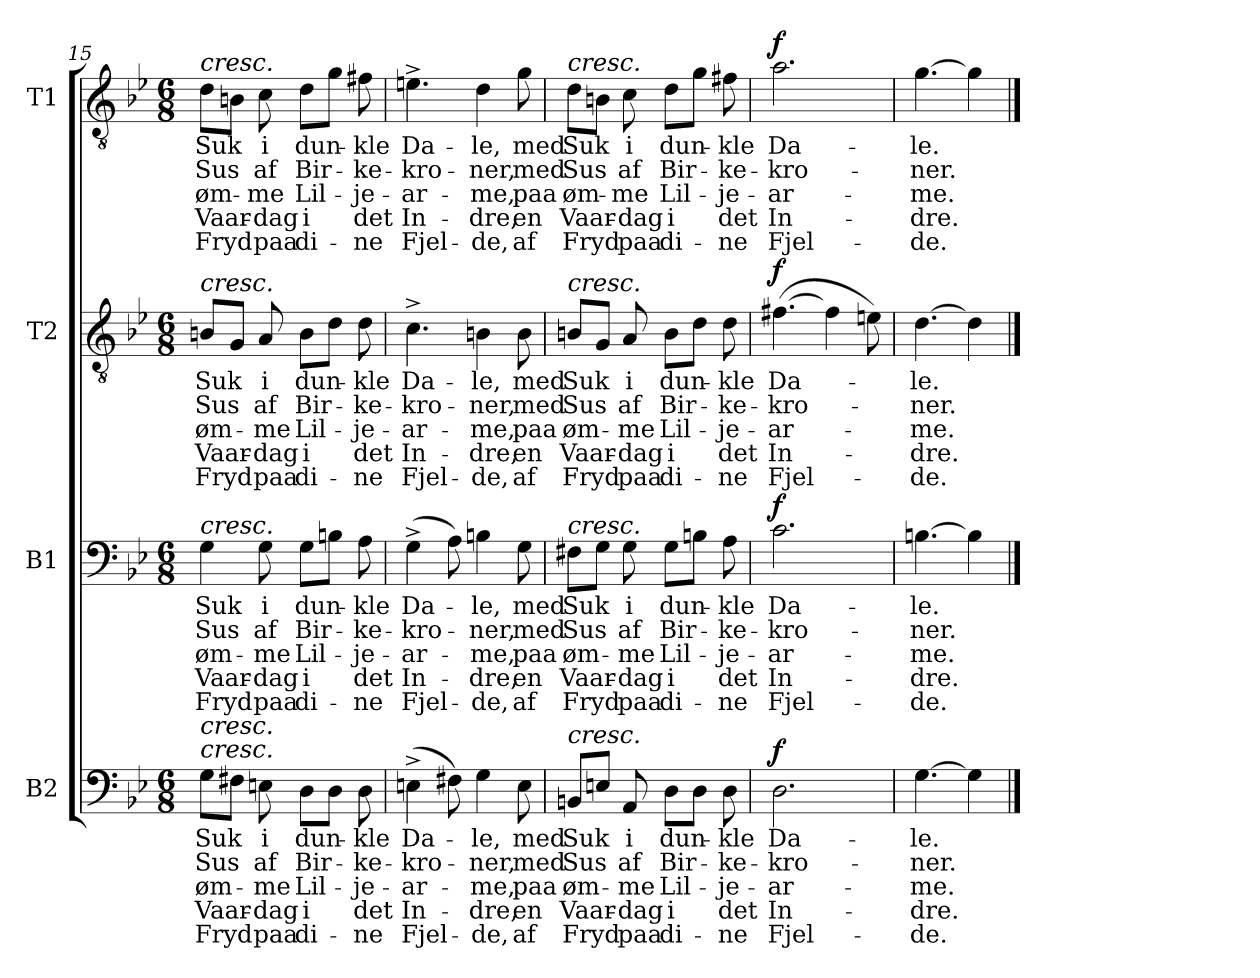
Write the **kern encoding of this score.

**kern	**text	**text	**text	**text	**text	**dynam	**kern	**text	**text	**text	**text	**text	**dynam	**kern	**text	**text	**text	**text	**text	**dynam	**kern	**text	**text	**text	**text	**text	**dynam
*part4	*part4	*part4	*part4	*part4	*part4	*part4	*part3	*part3	*part3	*part3	*part3	*part3	*part3	*part2	*part2	*part2	*part2	*part2	*part2	*part2	*part1	*part1	*part1	*part1	*part1	*part1	*part1
*staff4	*staff4	*staff4	*staff4	*staff4	*staff4	*staff4	*staff3	*staff3	*staff3	*staff3	*staff3	*staff3	*staff3	*staff2	*staff2	*staff2	*staff2	*staff2	*staff2	*staff2	*staff1	*staff1	*staff1	*staff1	*staff1	*staff1	*staff1
*I"B2	*	*	*	*	*	*	*I"B1	*	*	*	*	*	*	*I"T2	*	*	*	*	*	*	*I"T1	*	*	*	*	*	*
*clefF4	*	*	*	*	*	*	*clefF4	*	*	*	*	*	*	*clefGv2	*	*	*	*	*	*	*clefGv2	*	*	*	*	*	*
*k[b-e-]	*	*	*	*	*	*	*k[b-e-]	*	*	*	*	*	*	*k[b-e-]	*	*	*	*	*	*	*k[b-e-]	*	*	*	*	*	*
*M6/8	*	*	*	*	*	*	*M6/8	*	*	*	*	*	*	*M6/8	*	*	*	*	*	*	*M6/8	*	*	*	*	*	*
=15	=15	=15	=15	=15	=15	=15	=15	=15	=15	=15	=15	=15	=15	=15	=15	=15	=15	=15	=15	=15	=15	=15	=15	=15	=15	=15	=15
!	!	!	!	!	!	!	!	!	!	!	!	!	!	!	!	!	!	!	!	!	!LO:TX:a:i:t=cresc.	!	!	!	!	!	!
!	!	!	!	!	!	!	!	!	!	!	!	!	!	!LO:TX:a:i:t=cresc.	!	!	!	!	!	!	!	!	!	!	!	!	!
!	!	!	!	!	!	!	!LO:TX:a:i:t=cresc.	!	!	!	!	!	!	!	!	!	!	!	!	!	!	!	!	!	!	!	!
!LO:TX:a:i:t=cresc.	!	!	!	!	!	!	!	!	!	!	!	!	!	!	!	!	!	!	!	!	!	!	!	!	!	!	!
!LO:TX:a:i:t=cresc.	!	!	!	!	!	!	!	!	!	!	!	!	!	!	!	!	!	!	!	!	!	!	!	!	!	!	!
!	!LO:LY:b	!LO:LY:b	!LO:LY:b	!LO:LY:b	!LO:LY:b	!	!	!LO:LY:b	!LO:LY:b	!LO:LY:b	!LO:LY:b	!LO:LY:b	!	!	!LO:LY:b	!LO:LY:b	!LO:LY:b	!LO:LY:b	!LO:LY:b	!	!	!LO:LY:b	!LO:LY:b	!LO:LY:b	!LO:LY:b	!LO:LY:b	!
8G\L	Suk	Sus	øm-	Vaar-	Fryd	.	4G\	Suk	Sus	øm-	Vaar-	Fryd	.	8Bn/L	Suk	Sus	øm-	Vaar-	Fryd	.	8d\L	Suk	Sus	øm-	Vaar-	Fryd	.
8F#X\J	.	.	.	.	.	.	.	.	.	.	.	.	.	8G/J	.	.	.	.	.	.	8Bn\J	.	.	.	.	.	.
!	!LO:LY:b	!LO:LY:b	!LO:LY:b	!LO:LY:b	!LO:LY:b	!	!	!LO:LY:b	!LO:LY:b	!LO:LY:b	!LO:LY:b	!LO:LY:b	!	!	!LO:LY:b	!LO:LY:b	!LO:LY:b	!LO:LY:b	!LO:LY:b	!	!	!LO:LY:b	!LO:LY:b	!LO:LY:b	!LO:LY:b	!LO:LY:b	!
8En\	i	af	-me	-dag	paa	.	8G\	i	af	-me	-dag	paa	.	8A/	i	af	-me	-dag	paa	.	8c\	i	af	-me	-dag	paa	.
!	!LO:LY:b	!LO:LY:b	!LO:LY:b	!LO:LY:b	!LO:LY:b	!	!	!LO:LY:b	!LO:LY:b	!LO:LY:b	!LO:LY:b	!LO:LY:b	!	!	!LO:LY:b	!LO:LY:b	!LO:LY:b	!LO:LY:b	!LO:LY:b	!	!	!LO:LY:b	!LO:LY:b	!LO:LY:b	!LO:LY:b	!LO:LY:b	!
8D\L	dun-	Bir-	Lil-	i	di-	.	8G\L	dun-	Bir-	Lil-	i	di-	.	8B\L	dun-	Bir-	Lil-	i	di-	.	8d\L	dun-	Bir-	Lil-	i	di-	.
8D\J	.	.	.	.	.	.	8Bn\J	.	.	.	.	.	.	8d\J	.	.	.	.	.	.	8g\J	.	.	.	.	.	.
!	!LO:LY:b	!LO:LY:b	!LO:LY:b	!LO:LY:b	!LO:LY:b	!	!	!LO:LY:b	!LO:LY:b	!LO:LY:b	!LO:LY:b	!LO:LY:b	!	!	!LO:LY:b	!LO:LY:b	!LO:LY:b	!LO:LY:b	!LO:LY:b	!	!	!LO:LY:b	!LO:LY:b	!LO:LY:b	!LO:LY:b	!LO:LY:b	!
8D\	-kle	-ke-	-je-	det	-ne	.	8A\	-kle	-ke-	-je-	det	-ne	.	8d\	-kle	-ke-	-je-	det	-ne	.	8f#X\	-kle	-ke-	-je-	det	-ne	.
=16	=16	=16	=16	=16	=16	=16	=16	=16	=16	=16	=16	=16	=16	=16	=16	=16	=16	=16	=16	=16	=16	=16	=16	=16	=16	=16	=16
!	!LO:LY:b	!LO:LY:b	!LO:LY:b	!LO:LY:b	!LO:LY:b	!	!	!LO:LY:b	!LO:LY:b	!LO:LY:b	!LO:LY:b	!LO:LY:b	!	!	!LO:LY:b	!LO:LY:b	!LO:LY:b	!LO:LY:b	!LO:LY:b	!	!	!LO:LY:b	!LO:LY:b	!LO:LY:b	!LO:LY:b	!LO:LY:b	!
(>4En^\	Da-	-kro-	-ar-	In-	Fjel-	.	(>4G^\	Da-	-kro-	-ar-	In-	Fjel-	.	4.c^\	Da-	-kro-	-ar-	In-	Fjel-	.	4.en^\	Da-	-kro-	-ar-	In-	Fjel-	.
8F#X\)	.	.	.	.	.	.	8A\)	.	.	.	.	.	.	.	.	.	.	.	.	.	.	.	.	.	.	.	.
!	!LO:LY:b	!LO:LY:b	!LO:LY:b	!LO:LY:b	!LO:LY:b	!	!	!LO:LY:b	!LO:LY:b	!LO:LY:b	!LO:LY:b	!LO:LY:b	!	!	!LO:LY:b	!LO:LY:b	!LO:LY:b	!LO:LY:b	!LO:LY:b	!	!	!LO:LY:b	!LO:LY:b	!LO:LY:b	!LO:LY:b	!LO:LY:b	!
4G\	-le,	-ner,	-me,	-dre,	-de,	.	4Bn\	-le,	-ner,	-me,	-dre,	-de,	.	4Bn\	-le,	-ner,	-me,	-dre,	-de,	.	4d\	-le,	-ner,	-me,	-dre,	-de,	.
!	!LO:LY:b	!LO:LY:b	!LO:LY:b	!LO:LY:b	!LO:LY:b	!	!	!LO:LY:b	!LO:LY:b	!LO:LY:b	!LO:LY:b	!LO:LY:b	!	!	!LO:LY:b	!LO:LY:b	!LO:LY:b	!LO:LY:b	!LO:LY:b	!	!	!LO:LY:b	!LO:LY:b	!LO:LY:b	!LO:LY:b	!LO:LY:b	!
8E\	med	med	paa	en	af	.	8G\	med	med	paa	en	af	.	8B\	med	med	paa	en	af	.	8g\	med	med	paa	en	af	.
=17	=17	=17	=17	=17	=17	=17	=17	=17	=17	=17	=17	=17	=17	=17	=17	=17	=17	=17	=17	=17	=17	=17	=17	=17	=17	=17	=17
!	!	!	!	!	!	!	!	!	!	!	!	!	!	!	!	!	!	!	!	!	!LO:TX:a:i:t=cresc.	!	!	!	!	!	!
!	!	!	!	!	!	!	!	!	!	!	!	!	!	!LO:TX:a:i:t=cresc.	!	!	!	!	!	!	!	!	!	!	!	!	!
!	!	!	!	!	!	!	!LO:TX:a:i:t=cresc.	!	!	!	!	!	!	!	!	!	!	!	!	!	!	!	!	!	!	!	!
!LO:TX:a:i:t=cresc.	!	!	!	!	!	!	!	!	!	!	!	!	!	!	!	!	!	!	!	!	!	!	!	!	!	!	!
!	!LO:LY:b	!LO:LY:b	!LO:LY:b	!LO:LY:b	!LO:LY:b	!	!	!LO:LY:b	!LO:LY:b	!LO:LY:b	!LO:LY:b	!LO:LY:b	!	!	!LO:LY:b	!LO:LY:b	!LO:LY:b	!LO:LY:b	!LO:LY:b	!	!	!LO:LY:b	!LO:LY:b	!LO:LY:b	!LO:LY:b	!LO:LY:b	!
8BBn/L	Suk	Sus	øm-	Vaar-	Fryd	.	8F#X\L	Suk	Sus	øm-	Vaar-	Fryd	.	8Bn/L	Suk	Sus	øm-	Vaar-	Fryd	.	8d\L	Suk	Sus	øm-	Vaar-	Fryd	.
8En/J	.	.	.	.	.	.	8G\J	.	.	.	.	.	.	8G/J	.	.	.	.	.	.	8Bn\J	.	.	.	.	.	.
!	!LO:LY:b	!LO:LY:b	!LO:LY:b	!LO:LY:b	!LO:LY:b	!	!	!LO:LY:b	!LO:LY:b	!LO:LY:b	!LO:LY:b	!LO:LY:b	!	!	!LO:LY:b	!LO:LY:b	!LO:LY:b	!LO:LY:b	!LO:LY:b	!	!	!LO:LY:b	!LO:LY:b	!LO:LY:b	!LO:LY:b	!LO:LY:b	!
8AA/	i	af	-me	-dag	paa	.	8G\	i	af	-me	-dag	paa	.	8A/	i	af	-me	-dag	paa	.	8c\	i	af	-me	-dag	paa	.
!	!LO:LY:b	!LO:LY:b	!LO:LY:b	!LO:LY:b	!LO:LY:b	!	!	!LO:LY:b	!LO:LY:b	!LO:LY:b	!LO:LY:b	!LO:LY:b	!	!	!LO:LY:b	!LO:LY:b	!LO:LY:b	!LO:LY:b	!LO:LY:b	!	!	!LO:LY:b	!LO:LY:b	!LO:LY:b	!LO:LY:b	!LO:LY:b	!
8D\L	dun-	Bir-	Lil-	i	di-	.	8G\L	dun-	Bir-	Lil-	i	di-	.	8B\L	dun-	Bir-	Lil-	i	di-	.	8d\L	dun-	Bir-	Lil-	i	di-	.
8D\J	.	.	.	.	.	.	8Bn\J	.	.	.	.	.	.	8d\J	.	.	.	.	.	.	8g\J	.	.	.	.	.	.
!	!LO:LY:b	!LO:LY:b	!LO:LY:b	!LO:LY:b	!LO:LY:b	!	!	!LO:LY:b	!LO:LY:b	!LO:LY:b	!LO:LY:b	!LO:LY:b	!	!	!LO:LY:b	!LO:LY:b	!LO:LY:b	!LO:LY:b	!LO:LY:b	!	!	!LO:LY:b	!LO:LY:b	!LO:LY:b	!LO:LY:b	!LO:LY:b	!
8D\	-kle	-ke-	-je-	det	-ne	.	8A\	-kle	-ke-	-je-	det	-ne	.	8d\	-kle	-ke-	-je-	det	-ne	.	8f#X\	-kle	-ke-	-je-	det	-ne	.
!!LO:PB:g=z
=18	=18	=18	=18	=18	=18	=18	=18	=18	=18	=18	=18	=18	=18	=18	=18	=18	=18	=18	=18	=18	=18	=18	=18	=18	=18	=18	=18
!	!LO:LY:b	!LO:LY:b	!LO:LY:b	!LO:LY:b	!LO:LY:b	!LO:DY:a	!	!LO:LY:b	!LO:LY:b	!LO:LY:b	!LO:LY:b	!LO:LY:b	!LO:DY:a	!	!LO:LY:b	!LO:LY:b	!LO:LY:b	!LO:LY:b	!LO:LY:b	!LO:DY:a	!	!LO:LY:b	!LO:LY:b	!LO:LY:b	!LO:LY:b	!LO:LY:b	!LO:DY:a
2.D\	Da-	-kro-	-ar-	In-	Fjel-	f	2.c\	Da-	-kro-	-ar-	In-	Fjel-	f	(>[4.f#X\	Da-	-kro-	-ar-	In-	Fjel-	f	2.a\	Da-	-kro-	-ar-	In-	Fjel-	f
.	.	.	.	.	.	.	.	.	.	.	.	.	.	4f#\]	.	.	.	.	.	.	.	.	.	.	.	.	.
.	.	.	.	.	.	.	.	.	.	.	.	.	.	8en\)	.	.	.	.	.	.	.	.	.	.	.	.	.
=19	=19	=19	=19	=19	=19	=19	=19	=19	=19	=19	=19	=19	=19	=19	=19	=19	=19	=19	=19	=19	=19	=19	=19	=19	=19	=19	=19
!	!LO:LY:b	!LO:LY:b	!LO:LY:b	!LO:LY:b	!LO:LY:b	!	!	!LO:LY:b	!LO:LY:b	!LO:LY:b	!LO:LY:b	!LO:LY:b	!	!	!LO:LY:b	!LO:LY:b	!LO:LY:b	!LO:LY:b	!LO:LY:b	!	!	!LO:LY:b	!LO:LY:b	!LO:LY:b	!LO:LY:b	!LO:LY:b	!
[4.G\	-le.	-ner.	-me.	-dre.	-de.	.	[4.Bn\	-le.	-ner.	-me.	-dre.	-de.	.	[4.d\	-le.	-ner.	-me.	-dre.	-de.	.	[4.g\	-le.	-ner.	-me.	-dre.	-de.	.
4G\]	.	.	.	.	.	.	4B\]	.	.	.	.	.	.	4d\]	.	.	.	.	.	.	4g\]	.	.	.	.	.	.
==	==	==	==	==	==	==	==	==	==	==	==	==	==	==	==	==	==	==	==	==	==	==	==	==	==	==	==
*-	*-	*-	*-	*-	*-	*-	*-	*-	*-	*-	*-	*-	*-	*-	*-	*-	*-	*-	*-	*-	*-	*-	*-	*-	*-	*-	*-
